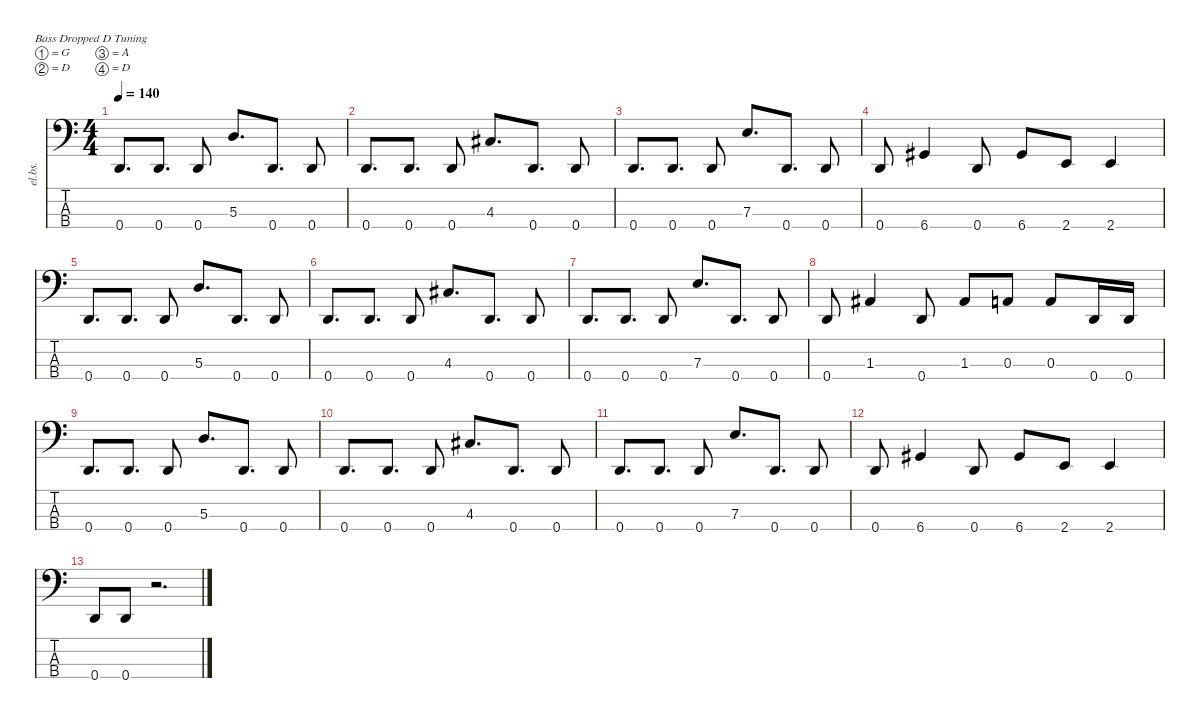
\defaultSystemsLayout 4
\hideDynamics
\bracketExtendMode nobrackets
\otherSystemsTrackNameOrientation horizontal
\track ("John Campbell" "el.bs.") {instrument electricbasspick}
\staff {score tabs}
\tuning (G2 D2 A1 D1)
\ts (4 4)
\tempo 140
\clef f4
\ks c
0.4.8{d dy f} 0.4.8{d} 0.4.8 5.3.8{d} 0.4.8{d} 0.4.8 |
0.4.8{d} 0.4.8{d} 0.4.8 4.3{acc #}.8{d} 0.4.8{d} 0.4.8 |
0.4.8{d} 0.4.8{d} 0.4.8 7.3.8{d} 0.4.8{d} 0.4.8 |
0.4.8 6.4{acc #}.4 0.4.8 6.4{acc #}.8 2.4.8 2.4.4 |
0.4.8{d} 0.4.8{d} 0.4.8 5.3.8{d} 0.4.8{d} 0.4.8 |
0.4.8{d} 0.4.8{d} 0.4.8 4.3{acc #}.8{d} 0.4.8{d} 0.4.8 |
0.4.8{d} 0.4.8{d} 0.4.8 7.3.8{d} 0.4.8{d} 0.4.8 |
0.4.8 1.3{acc #}.4 0.4.8 1.3{acc #}.8 0.3.8 0.3.8 0.4.16 0.4.16 |
0.4.8{d} 0.4.8{d} 0.4.8 5.3.8{d} 0.4.8{d} 0.4.8 |
0.4.8{d} 0.4.8{d} 0.4.8 4.3{acc #}.8{d} 0.4.8{d} 0.4.8 |
0.4.8{d} 0.4.8{d} 0.4.8 7.3.8{d} 0.4.8{d} 0.4.8 |
0.4.8 6.4{acc #}.4 0.4.8 6.4{acc #}.8 2.4.8 2.4.4 |
0.4.8 0.4.8 r.2{d}
